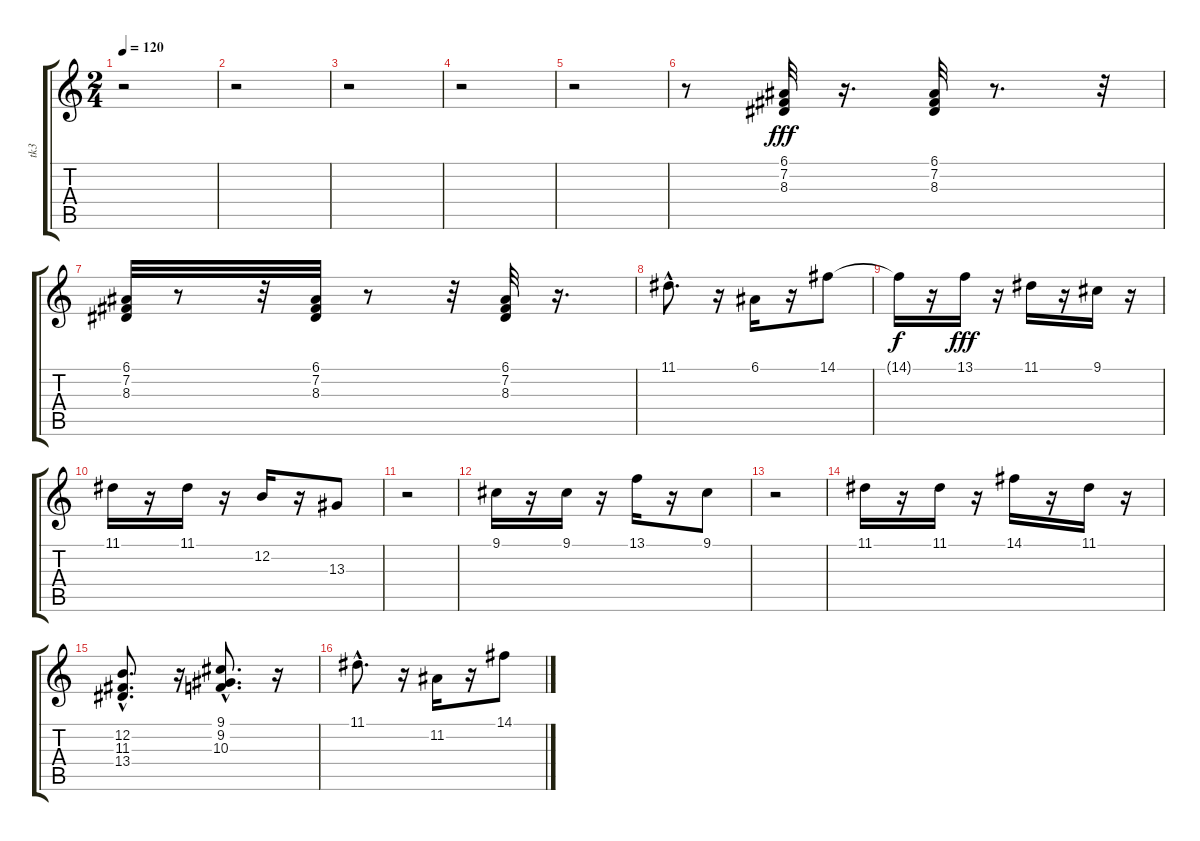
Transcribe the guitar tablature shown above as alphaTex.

\track ("tk3" "tk3") {instrument honkytonkpiano}
\staff {score tabs}
\tuning (E4 B3 G3 D3 A2 E2) {hide}
\ts (2 4)
\tempo 120
\clef g2
\ks c
r.2{dy fff} |
r.2 |
r.2 |
r.2 |
r.2 |
r.8 (6.1 7.2 8.3).32 r.16{d} (6.1 7.2 8.3).32 r.8{d} r.32 |
(6.1 7.2 8.3).32 r.8 r.32 (6.1 7.2 8.3).32 r.8 r.32 (6.1 7.2 8.3).32 r.16{d} |
11.1{hac}.8{d} r.16 6.1.16 r.16 14.1.8 |
14.1{t}.16{dy f} r.16 13.1.16{dy fff} r.16 11.1.16 r.16 9.1.16 r.16 |
11.1.16 r.16 11.1.16 r.16 12.2.16 r.16 13.3.8 |
r.2 |
9.1.16 r.16 9.1.16 r.16 13.1.16 r.16 9.1.8 |
r.2 |
11.1.16 r.16 11.1.16 r.16 14.1.16 r.16 11.1.16 r.16 |
(12.2{hac} 11.3{hac} 13.4{hac}).8{d} r.16 (9.1{hac} 9.2{hac} 10.3{hac}).8{d} r.16 |
11.1{hac}.8{d} r.16 11.2.16 r.16 14.1.8
